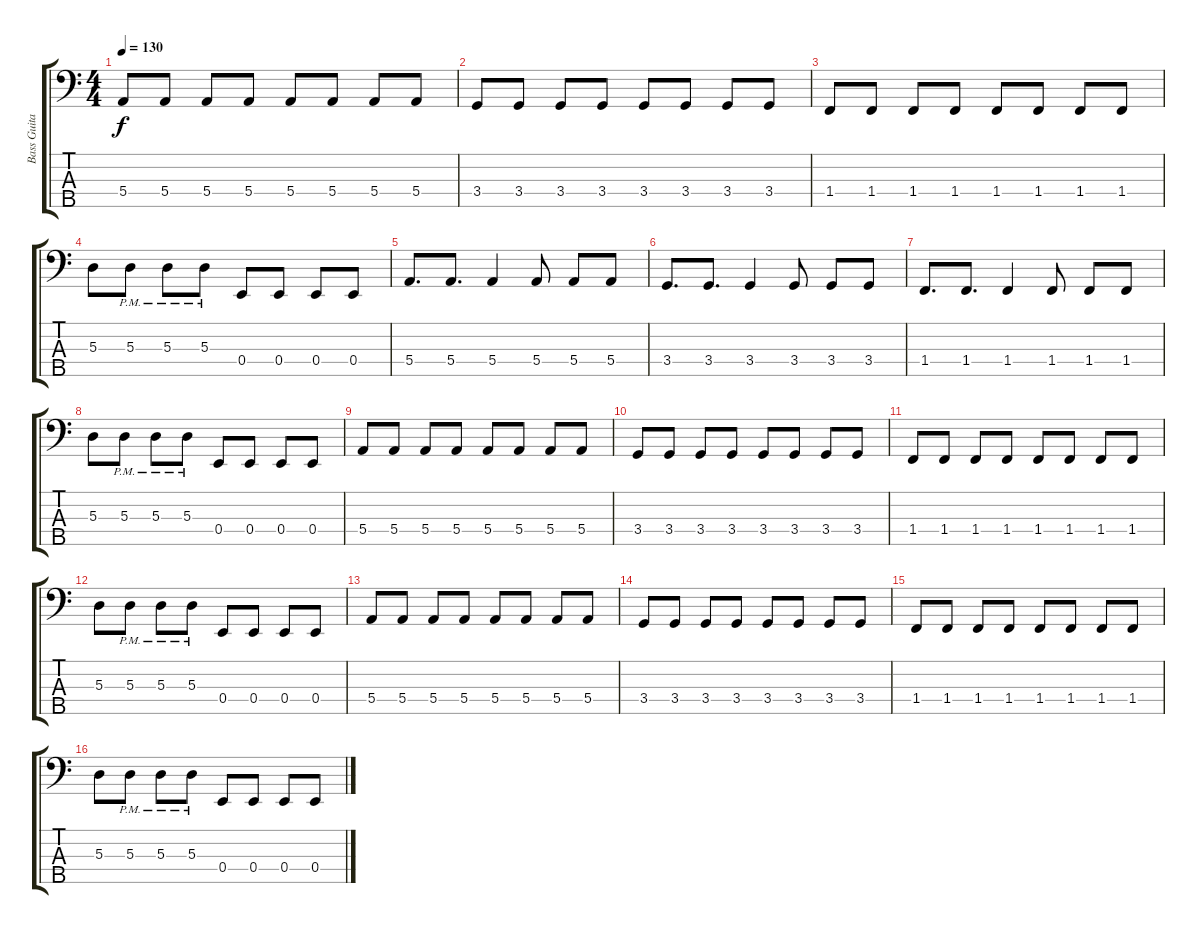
\track ("Bass Guitar" "Bass Guita") {instrument electricbassfinger}
\staff {score tabs}
\tuning (G2 D2 A1 E1 B0) {hide}
\ts (4 4)
\tempo 130
\clef f4
\ks c
5.4.8{dy f} 5.4.8 5.4.8 5.4.8 5.4.8 5.4.8 5.4.8 5.4.8 |
3.4.8 3.4.8 3.4.8 3.4.8 3.4.8 3.4.8 3.4.8 3.4.8 |
1.4.8 1.4.8 1.4.8 1.4.8 1.4.8 1.4.8 1.4.8 1.4.8 |
5.3.8 5.3{pm}.8 5.3{pm}.8 5.3{pm}.8 0.4.8 0.4.8 0.4.8 0.4.8 |
5.4.8{d} 5.4.8{d} 5.4.4 5.4.8 5.4.8 5.4.8 |
3.4.8{d} 3.4.8{d} 3.4.4 3.4.8 3.4.8 3.4.8 |
1.4.8{d} 1.4.8{d} 1.4.4 1.4.8 1.4.8 1.4.8 |
5.3.8 5.3{pm}.8 5.3{pm}.8 5.3{pm}.8 0.4.8 0.4.8 0.4.8 0.4.8 |
5.4.8 5.4.8 5.4.8 5.4.8 5.4.8 5.4.8 5.4.8 5.4.8 |
3.4.8 3.4.8 3.4.8 3.4.8 3.4.8 3.4.8 3.4.8 3.4.8 |
1.4.8 1.4.8 1.4.8 1.4.8 1.4.8 1.4.8 1.4.8 1.4.8 |
5.3.8 5.3{pm}.8 5.3{pm}.8 5.3{pm}.8 0.4.8 0.4.8 0.4.8 0.4.8 |
5.4.8 5.4.8 5.4.8 5.4.8 5.4.8 5.4.8 5.4.8 5.4.8 |
3.4.8 3.4.8 3.4.8 3.4.8 3.4.8 3.4.8 3.4.8 3.4.8 |
1.4.8 1.4.8 1.4.8 1.4.8 1.4.8 1.4.8 1.4.8 1.4.8 |
5.3.8 5.3{pm}.8 5.3{pm}.8 5.3{pm}.8 0.4.8 0.4.8 0.4.8 0.4.8
